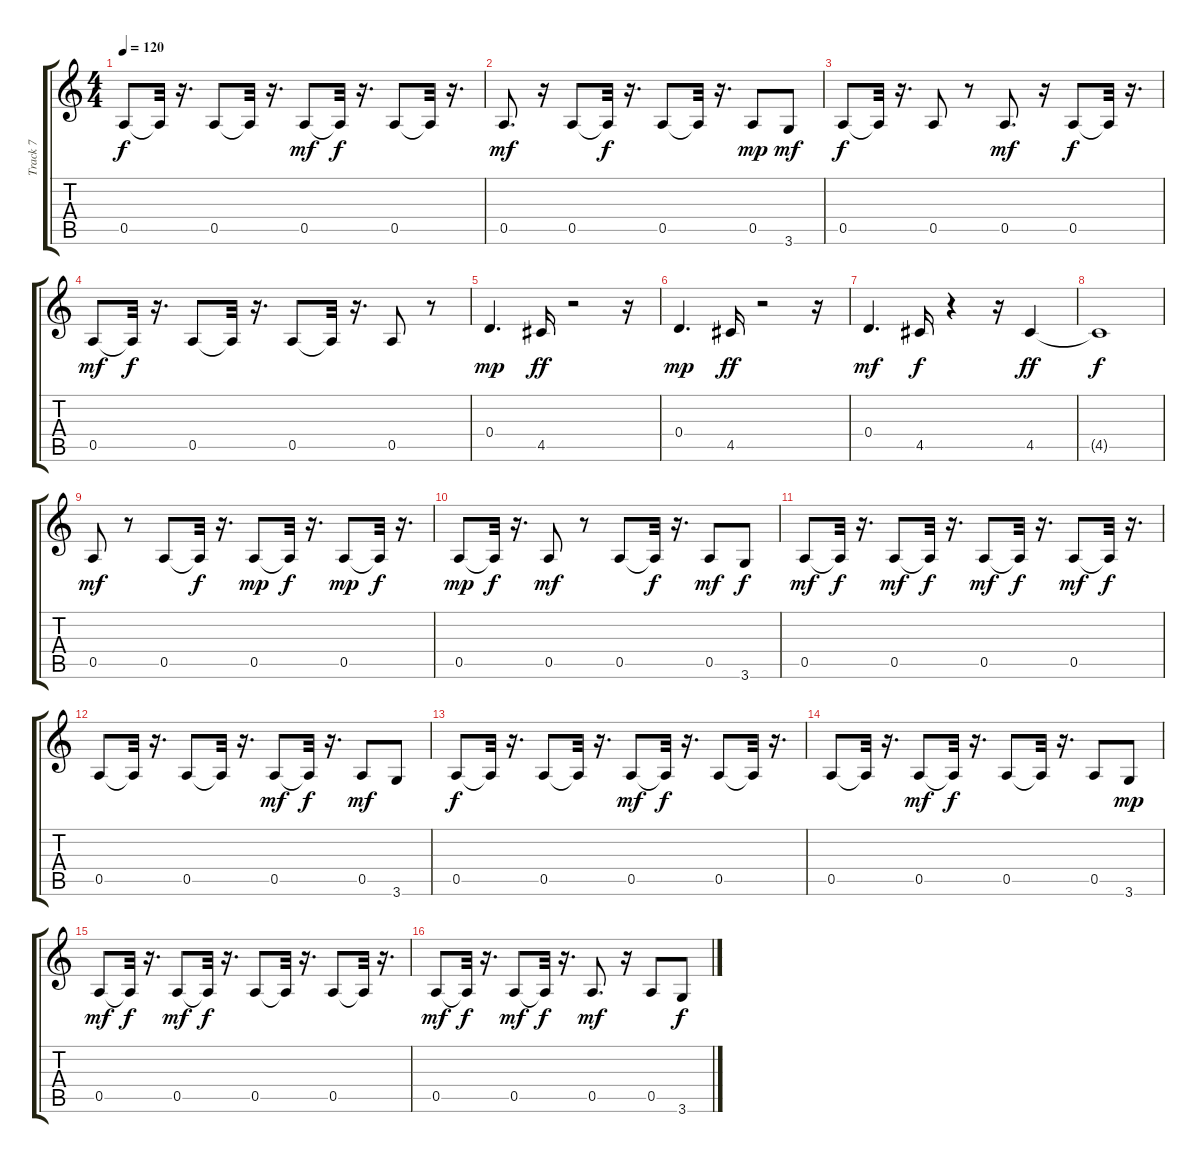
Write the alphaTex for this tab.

\track ("Track 7" "Track 7") {instrument electricbassfinger}
\staff {score tabs}
\tuning (E4 B3 G3 D3 A2 E2) {hide}
\ts (4 4)
\tempo 120
\clef g2
\ks c
0.5.8{dy f} 0.5{t}.32 r.16{d} 0.5.8 0.5{t}.32 r.16{d} 0.5.8{dy mf} 0.5{t}.32{dy f} r.16{d} 0.5.8 0.5{t}.32 r.16{d} |
0.5.8{d dy mf} r.16 0.5.8 0.5{t}.32{dy f} r.16{d} 0.5.8 0.5{t}.32 r.16{d} 0.5.8{dy mp} 3.6.8{dy mf} |
0.5.8{dy f} 0.5{t}.32 r.16{d} 0.5.8 r.8 0.5.8{d dy mf} r.16 0.5.8{dy f} 0.5{t}.32 r.16{d} |
0.5.8{dy mf} 0.5{t}.32{dy f} r.16{d} 0.5.8 0.5{t}.32 r.16{d} 0.5.8 0.5{t}.32 r.16{d} 0.5.8 r.8 |
0.4.4{d dy mp} 4.5.16{dy ff} r.2 r.16 |
0.4.4{d dy mp} 4.5.16{dy ff} r.2 r.16 |
0.4.4{d dy mf} 4.5.16{dy f} r.4 r.16 4.5.4{dy ff} |
4.5{t}.1{dy f} |
0.5.8{dy mf} r.8 0.5.8 0.5{t}.32{dy f} r.16{d} 0.5.8{dy mp} 0.5{t}.32{dy f} r.16{d} 0.5.8{dy mp} 0.5{t}.32{dy f} r.16{d} |
0.5.8{dy mp} 0.5{t}.32{dy f} r.16{d} 0.5.8{dy mf} r.8 0.5.8 0.5{t}.32{dy f} r.16{d} 0.5.8{dy mf} 3.6.8{dy f} |
0.5.8{dy mf} 0.5{t}.32{dy f} r.16{d} 0.5.8{dy mf} 0.5{t}.32{dy f} r.16{d} 0.5.8{dy mf} 0.5{t}.32{dy f} r.16{d} 0.5.8{dy mf} 0.5{t}.32{dy f} r.16{d} |
0.5.8 0.5{t}.32 r.16{d} 0.5.8 0.5{t}.32 r.16{d} 0.5.8{dy mf} 0.5{t}.32{dy f} r.16{d} 0.5.8{dy mf} 3.6.8 |
0.5.8{dy f} 0.5{t}.32 r.16{d} 0.5.8 0.5{t}.32 r.16{d} 0.5.8{dy mf} 0.5{t}.32{dy f} r.16{d} 0.5.8 0.5{t}.32 r.16{d} |
0.5.8 0.5{t}.32 r.16{d} 0.5.8{dy mf} 0.5{t}.32{dy f} r.16{d} 0.5.8 0.5{t}.32 r.16{d} 0.5.8 3.6.8{dy mp} |
0.5.8{dy mf} 0.5{t}.32{dy f} r.16{d} 0.5.8{dy mf} 0.5{t}.32{dy f} r.16{d} 0.5.8 0.5{t}.32 r.16{d} 0.5.8 0.5{t}.32 r.16{d} |
0.5.8{dy mf} 0.5{t}.32{dy f} r.16{d} 0.5.8{dy mf} 0.5{t}.32{dy f} r.16{d} 0.5.8{d dy mf} r.16 0.5.8 3.6.8{dy f}
